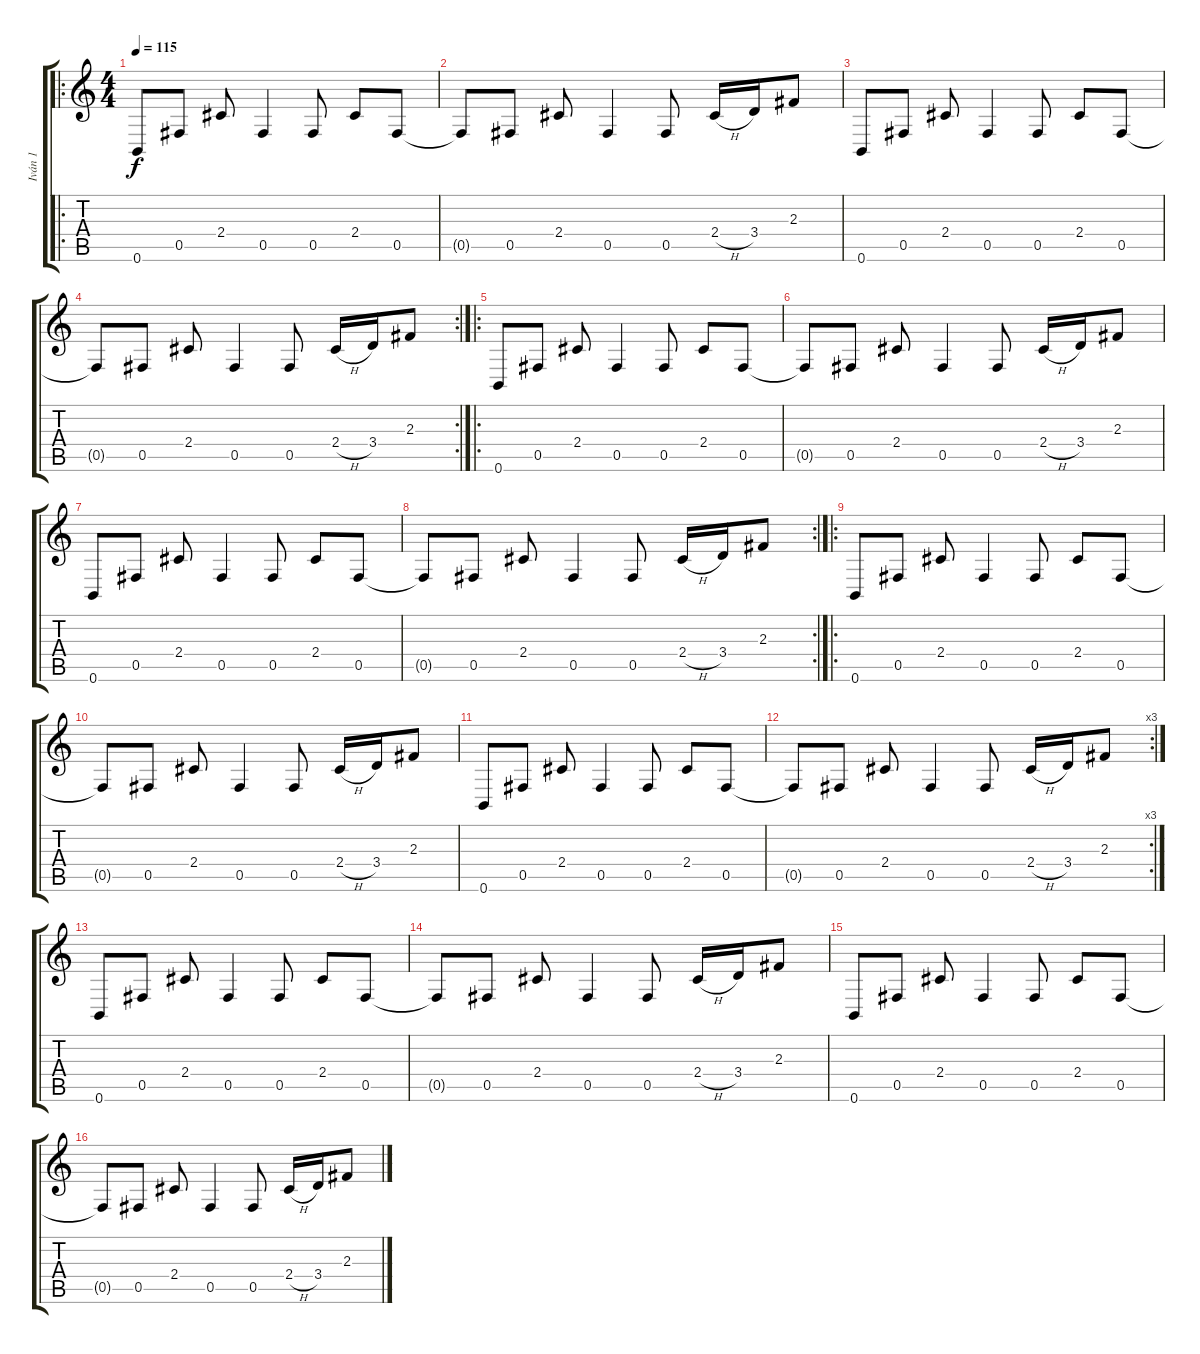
\track ("Iván 1" "Iván 1") {instrument electricguitarclean}
\staff {score tabs}
\tuning (Db4 Ab3 E3 B2 Gb2 B1) {hide}
\ro
\ts (4 4)
\tempo 115
\clef g2
\ks c
0.6.8{dy f instrument electricguitarclean} 0.5.8 2.4.8 0.5.4 0.5.8 2.4.8 0.5.8 |
0.5{t}.8 0.5.8 2.4.8 0.5.4 0.5.8 2.4{h}.16 3.4.16 2.3.8 |
0.6.8 0.5.8 2.4.8 0.5.4 0.5.8 2.4.8 0.5.8 |
\rc 2
0.5{t}.8 0.5.8 2.4.8 0.5.4 0.5.8 2.4{h}.16 3.4.16 2.3.8 |
\ro
0.6.8 0.5.8 2.4.8 0.5.4 0.5.8 2.4.8 0.5.8 |
0.5{t}.8 0.5.8 2.4.8 0.5.4 0.5.8 2.4{h}.16 3.4.16 2.3.8 |
0.6.8 0.5.8 2.4.8 0.5.4 0.5.8 2.4.8 0.5.8 |
\rc 2
0.5{t}.8 0.5.8 2.4.8 0.5.4 0.5.8 2.4{h}.16 3.4.16 2.3.8 |
\ro
0.6.8 0.5.8 2.4.8 0.5.4 0.5.8 2.4.8 0.5.8 |
0.5{t}.8 0.5.8 2.4.8 0.5.4 0.5.8 2.4{h}.16 3.4.16 2.3.8 |
0.6.8 0.5.8 2.4.8 0.5.4 0.5.8 2.4.8 0.5.8 |
\rc 3
0.5{t}.8 0.5.8 2.4.8 0.5.4 0.5.8 2.4{h}.16 3.4.16 2.3.8 |
0.6.8 0.5.8 2.4.8 0.5.4 0.5.8 2.4.8 0.5.8 |
0.5{t}.8 0.5.8 2.4.8 0.5.4 0.5.8 2.4{h}.16 3.4.16 2.3.8 |
0.6.8 0.5.8 2.4.8 0.5.4 0.5.8 2.4.8 0.5.8 |
0.5{t}.8 0.5.8 2.4.8 0.5.4 0.5.8 2.4{h}.16 3.4.16 2.3.8
